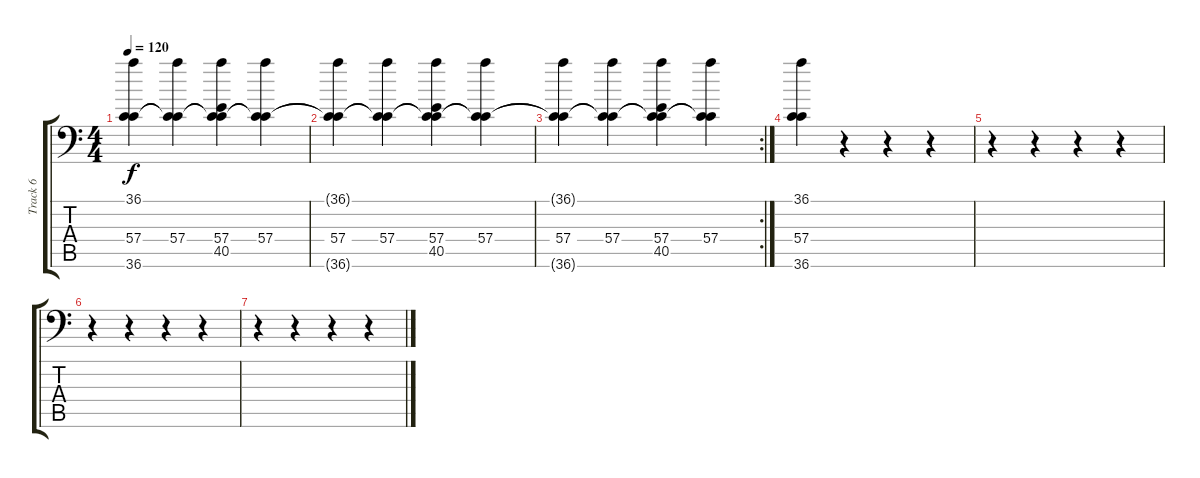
\track ("Track 6" "Track 6") {instrument acousticgrandpiano}
\staff {score tabs}
\tuning (C-1 C-1 C-1 C-1 C-1 C-1) {hide}
\ts (4 4)
\tempo 120
\clef f4
\ks c
(36.1{t} 57.4 36.6{t}).4{dy f} (36.1{t} 57.4 36.6{t}).4 (36.1{t} 57.4 40.5 36.6{t}).4 (36.1{t} 57.4 36.6{t}).4 |
(36.1{t} 57.4 36.6{t}).4 (36.1{t} 57.4 36.6{t}).4 (36.1{t} 57.4 40.5 36.6{t}).4 (36.1{t} 57.4 36.6{t}).4 |
\rc 2
(36.1{t} 57.4 36.6{t}).4 (36.1{t} 57.4 36.6{t}).4 (36.1{t} 57.4 40.5 36.6{t}).4 (36.1{t} 57.4 36.6{t}).4 |
(36.1 57.4 36.6).4 r.4 r.4 r.4 |
r.4 r.4 r.4 r.4 |
r.4 r.4 r.4 r.4 |
r.4 r.4 r.4 r.4
